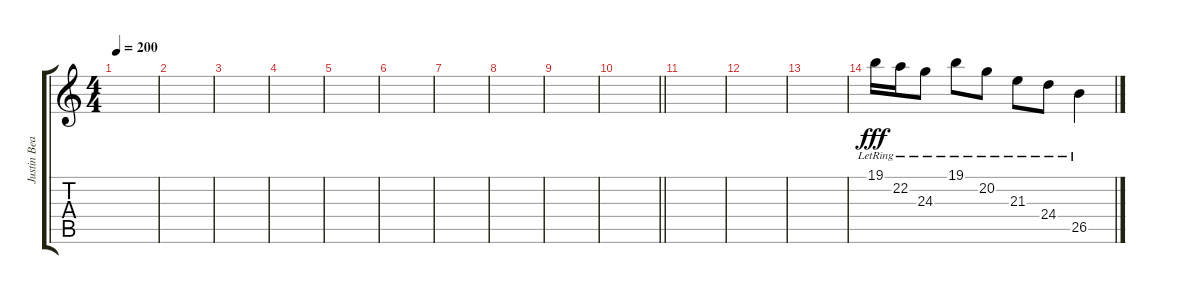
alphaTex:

\track ("Justin Beaver Clone Brigade" "Justin Bea") {instrument choiraahs bank 1}
\staff {score tabs}
\tuning (E4 B3 G3 D3 A2 E2) {hide}
\ts (4 4)
\tempo 200
\clef g2
\ks c
|
|
|
|
|
|
|
|
|
\barLineRight lightlight
|
|
|
|
19.1{lr}.16{dy fff volume 16 balance 8 instrument brightacousticpiano} 22.2{lr}.16 24.3{lr}.8 19.1{lr}.8 20.2{lr}.8 21.3{lr}.8 24.4{lr}.8 26.5{lr}.4
